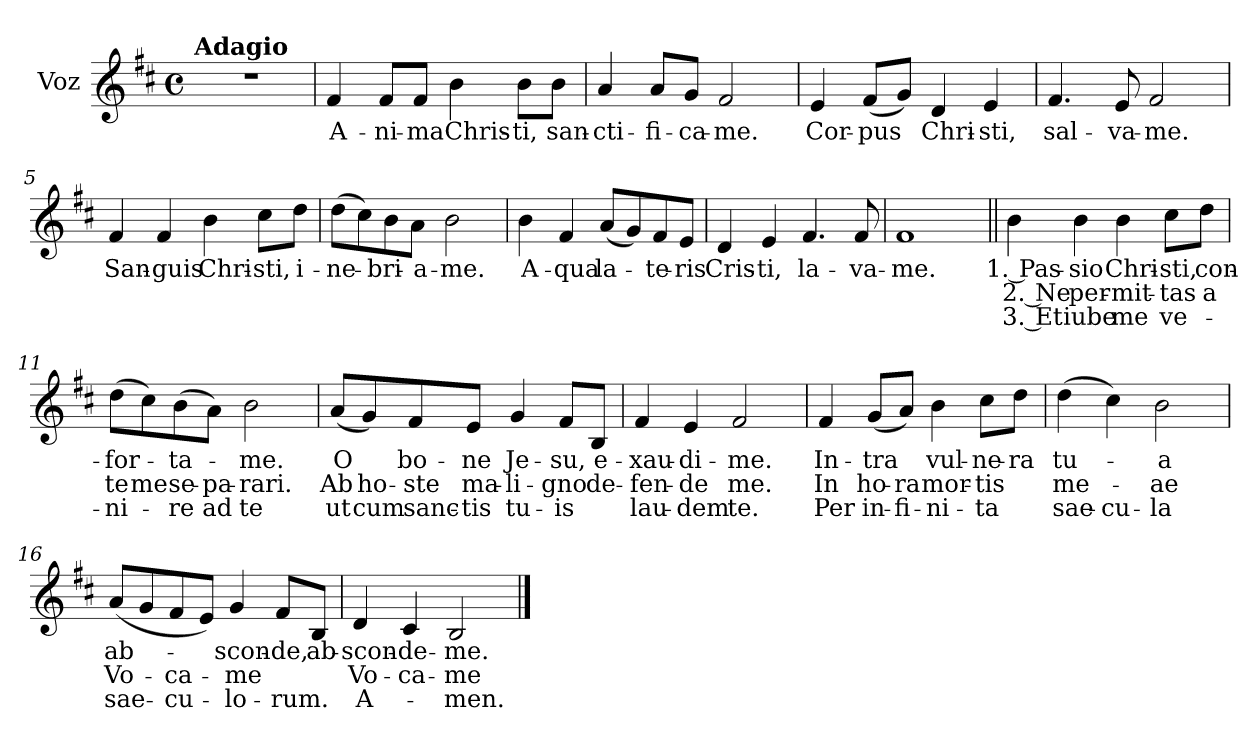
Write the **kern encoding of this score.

**kern	**text	**text	**text
*part1	*part1	*part1	*part1
*staff1	*staff1	*staff1	*staff1
*I"Voz	*	*	*
*I'Vo.	*	*	*
*clefG2	*	*	*
*k[f#c#]	*	*	*
*M4/4	*	*	*
*met(c)	*	*	*
=	=	=	=
!LO:TX:a:B:t=Adagio	!	!	!
1r	.	.	.
=1	=1	=1	=1
!	!LO:LY:b	!	!
4f#/	A-	.	.
!	!LO:LY:b	!	!
8f#/L	-ni-	.	.
!	!LO:LY:b	!	!
8f#/J	-ma	.	.
!	!LO:LY:b	!	!
4b\	Chris-	.	.
!	!LO:LY:b	!	!
8b\L	-ti,	.	.
!	!LO:LY:b	!	!
8b\J	san-	.	.
=2	=2	=2	=2
!	!LO:LY:b	!	!
4a/	-cti-	.	.
!	!LO:LY:b	!	!
8a/L	-fi-	.	.
!	!LO:LY:b	!	!
8g/J	-ca-	.	.
!	!LO:LY:b	!	!
2f#/	-me.	.	.
=3	=3	=3	=3
!	!LO:LY:b	!	!
4e/	Cor-	.	.
!	!LO:LY:b	!	!
(<8f#/L	-pus	.	.
8g/J)	.	.	.
!	!LO:LY:b	!	!
4d/	Chri-	.	.
!	!LO:LY:b	!	!
4e/	-sti,	.	.
=4	=4	=4	=4
!	!LO:LY:b	!	!
4.f#/	sal-	.	.
!	!LO:LY:b	!	!
8e/	-va-	.	.
!	!LO:LY:b	!	!
2f#/	-me.	.	.
!!LO:LB:g=z
=5	=5	=5	=5
!	!LO:LY:b	!	!
4f#/	San-	.	.
!	!LO:LY:b	!	!
4f#/	-guis	.	.
!	!LO:LY:b	!	!
4b\	Chri-	.	.
!	!LO:LY:b	!	!
8cc#\L	-sti,	.	.
!	!LO:LY:b	!	!
8dd\J	i-	.	.
=6	=6	=6	=6
!	!LO:LY:b	!	!
(>8dd\L	ne-	.	.
8cc#\)	.	.	.
!	!LO:LY:b	!	!
8b\	bri-	.	.
!	!LO:LY:b	!	!
8a\J	-a-	.	.
!	!LO:LY:b	!	!
2b\	-me.	.	.
=7	=7	=7	=7
!	!LO:LY:b	!	!
4b\	A-	.	.
!	!LO:LY:b	!	!
4f#/	-qua	.	.
!	!LO:LY:b	!	!
(<8a/L	la-	.	.
8g/)	.	.	.
!	!LO:LY:b	!	!
8f#/	te-	.	.
!	!LO:LY:b	!	!
8e/J	-ris	.	.
=8	=8	=8	=8
!	!LO:LY:b	!	!
4d/	Cris-	.	.
!	!LO:LY:b	!	!
4e/	-ti,	.	.
!	!LO:LY:b	!	!
4.f#/	la-	.	.
!	!LO:LY:b	!	!
8f#/	-va-	.	.
=9	=9	=9	=9
!	!LO:LY:b	!	!
1f#	-me.	.	.
!!LO:LB:g=z
=10||	=10||	=10||	=10||
!	!LO:LY:b	!LO:LY:b	!LO:LY:b
4b\	1. Pas-	2. Ne	3. Et
!	!LO:LY:b	!LO:LY:b	!LO:LY:b
4b\	-sio	per-	iube
!	!LO:LY:b	!LO:LY:b	!LO:LY:b
4b\	Chri-	-mit-	me
!	!LO:LY:b	!LO:LY:b	!LO:LY:b
8cc#\L	-sti,	-tas	ve-
!	!LO:LY:b	!LO:LY:b	!
8dd\J	con-	a	.
=11	=11	=11	=11
!	!LO:LY:b	!LO:LY:b	!LO:LY:b
(>8dd\L	-for-	te	-ni-
!	!	!LO:LY:b	!
8cc#\)	.	me	.
!	!LO:LY:b	!LO:LY:b	!LO:LY:b
(>8b\	ta-	se-	-re
!	!	!LO:LY:b	!LO:LY:b
8a\J)	.	-pa-	ad
!	!LO:LY:b	!LO:LY:b	!LO:LY:b
2b\	-me.	-rari.	-te
=12	=12	=12	=12
!	!LO:LY:b	!LO:LY:b	!LO:LY:b
(<8a/L	O	Ab	ut
!	!	!LO:LY:b	!LO:LY:b
8g/)	.	ho-	cum
!	!LO:LY:b	!LO:LY:b	!LO:LY:b
8f#/	bo-	-ste	sanc-
!	!LO:LY:b	!LO:LY:b	!LO:LY:b
8e/J	-ne	ma-	-tis
!	!LO:LY:b	!LO:LY:b	!LO:LY:b
4g/	Je-	-li-	tu-
!	!LO:LY:b	!LO:LY:b	!LO:LY:b
8f#/L	-su,	-gno	-is
!	!LO:LY:b	!LO:LY:b	!
8B/J	e-	de-	.
=13	=13	=13	=13
!	!LO:LY:b	!LO:LY:b	!LO:LY:b
4f#/	-xau-	-fen-	lau-
!	!LO:LY:b	!LO:LY:b	!LO:LY:b
4e/	-di-	-de	-dem
!	!LO:LY:b	!LO:LY:b	!LO:LY:b
2f#/	-me.	me.	te.
!!LO:LB:g=z
=14	=14	=14	=14
!	!LO:LY:b	!LO:LY:b	!LO:LY:b
4f#/	In-	In	Per
!	!LO:LY:b	!LO:LY:b	!LO:LY:b
(<8g/L	-tra	ho-	in-
!	!	!LO:LY:b	!LO:LY:b
8a/J)	.	-ra	-fi-
!	!LO:LY:b	!LO:LY:b	!LO:LY:b
4b\	vul-	mor-	-ni-
!	!LO:LY:b	!LO:LY:b	!LO:LY:b
8cc#\L	-ne-	-tis	-ta
!	!LO:LY:b	!	!
8dd\J	-ra	.	.
=15	=15	=15	=15
!	!LO:LY:b	!LO:LY:b	!LO:LY:b
(>4dd\	tu-	me-	sae-
!	!	!	!LO:LY:b
4cc#\)	.	.	-cu-
!	!LO:LY:b	!LO:LY:b	!LO:LY:b
2b\	-a	-ae	-la
=16	=16	=16	=16
!	!LO:LY:b	!LO:LY:b	!LO:LY:b
(<8a/L	ab-	Vo-	sae-
8g/	.	.	.
!	!	!LO:LY:b	!LO:LY:b
8f#/	.	-ca-	-cu-
8e/J)	.	.	.
!	!LO:LY:b	!LO:LY:b	!LO:LY:b
4g/	-scon-	-me	-lo-
!	!LO:LY:b	!	!LO:LY:b
8f#/L	-de,	.	-rum.
!	!LO:LY:b	!	!
8B/J	ab-	.	.
=17	=17	=17	=17
!	!LO:LY:b	!LO:LY:b	!LO:LY:b
4d/	-scon-	Vo-	A-
!	!LO:LY:b	!LO:LY:b	!
4c#/	-de-	-ca-	.
!	!LO:LY:b	!LO:LY:b	!LO:LY:b
2B/	-me.	-me	-men.
==	==	==	==
*-	*-	*-	*-
